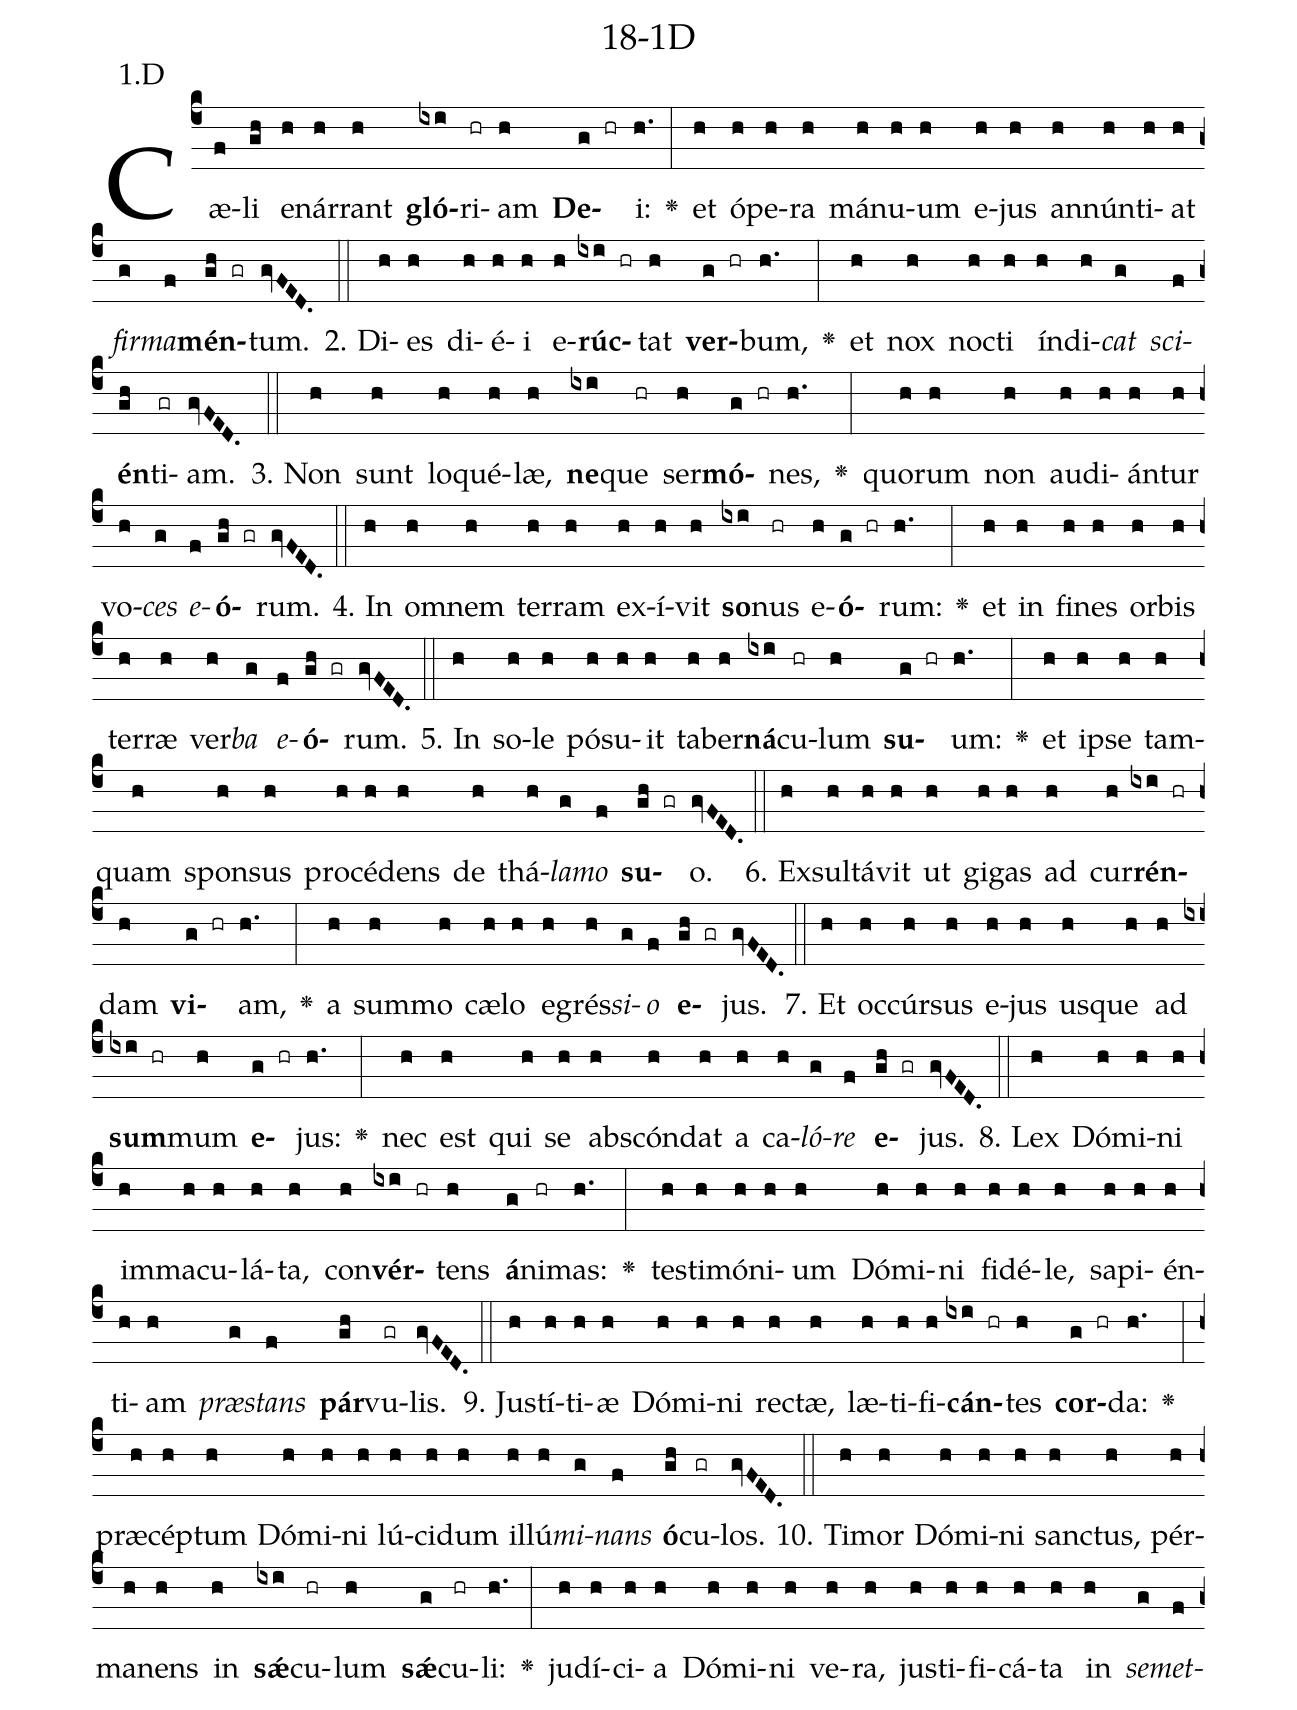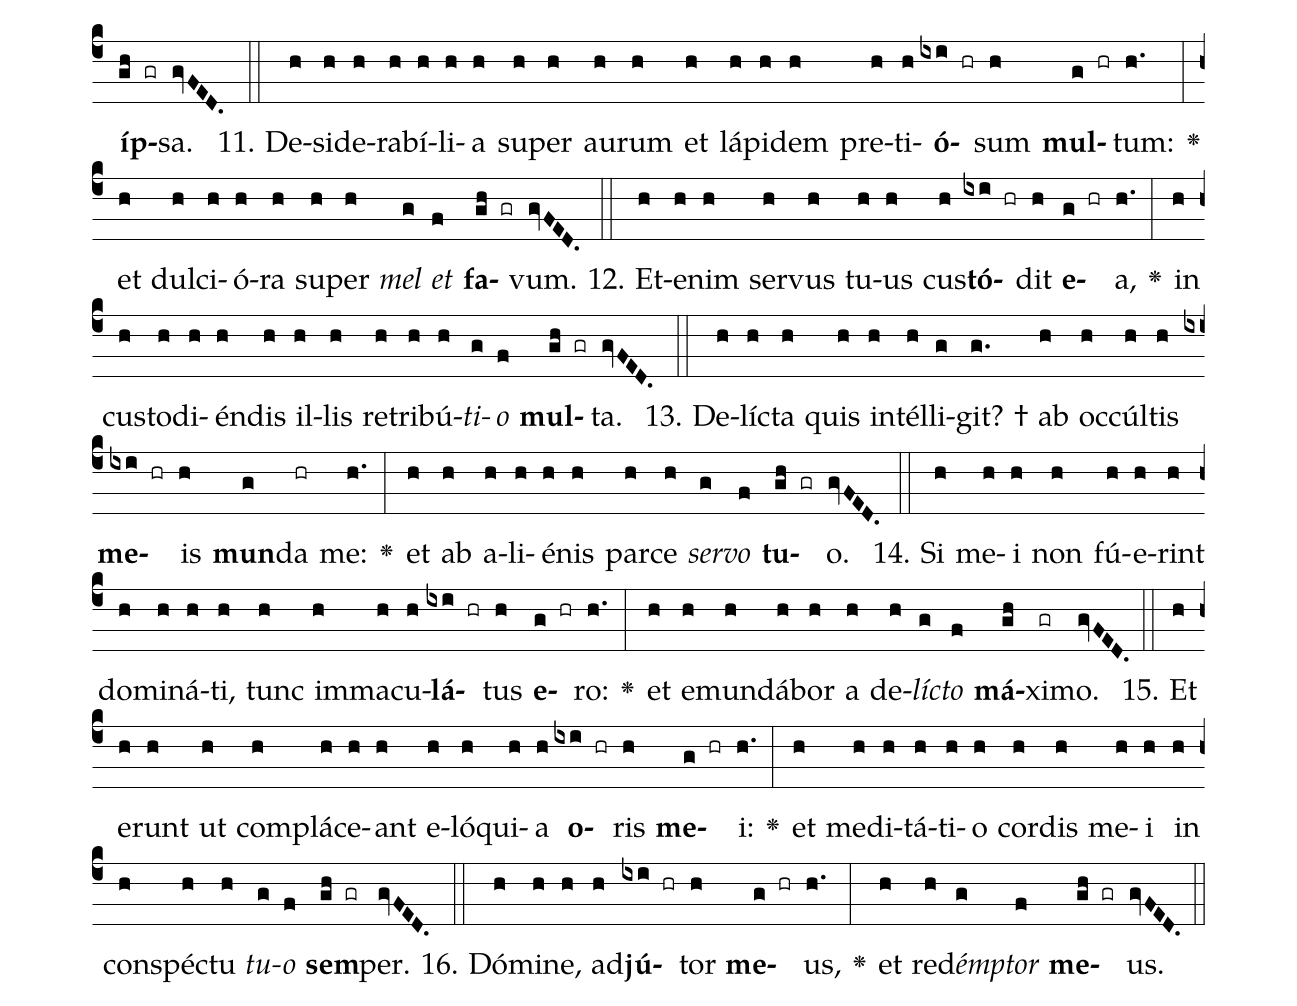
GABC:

name: 18-1D;
annotation: 1.D;
%%
(c4)Cæ(f)li(gh) e(h)nár(h)rant(h) <b>gló</b>(ixi)ri(hr)am(h) <b>De</b>(g hr)i:(h.) <v>\greheightstar</v>(:) et(h) ó(h)pe(h)ra(h) má(h)nu(h)um(h) e(h)jus(h) an(h)nún(h)ti(h)at(h) <i>fir</i>(g)<i>ma</i>(f)<b>mén</b>(gh gr)tum.(gvFED.) (::)
2. Di(h)es(h) di(h)é(h)i(h) e(h)<b>rúc</b>(ixi hr)tat(h) <b>ver</b>(g hr)bum,(h.) <v>\greheightstar</v>(:) et(h) nox(h) noc(h)ti(h) ín(h)di(h)<i>cat</i>(g) <i>sci</i>(f)<b>én</b>(gh)ti(gr)am.(gvFED.) (::)
3. Non(h) sunt(h) lo(h)qué(h)læ,(h) <b>ne</b>(ixi)que(hr) ser(h)<b>mó</b>(g hr)nes,(h.) <v>\greheightstar</v>(:) quo(h)rum(h) non(h) au(h)di(h)án(h)tur(h) vo(h)<i>ces</i>(g) <i>e</i>(f)<b>ó</b>(gh gr)rum.(gvFED.) (::)
4. In(h) om(h)nem(h) ter(h)ram(h) ex(h)í(h)vit(h) <b>so</b>(ixi)nus(hr) e(h)<b>ó</b>(g hr)rum:(h.) <v>\greheightstar</v>(:) et(h) in(h) fi(h)nes(h) or(h)bis(h) ter(h)ræ(h) ver(h)<i>ba</i>(g) <i>e</i>(f)<b>ó</b>(gh gr)rum.(gvFED.) (::)
5. In(h) so(h)le(h) pó(h)su(h)it(h) ta(h)ber(h)<b>ná</b>(ixi)cu(hr)lum(h) <b>su</b>(g hr)um:(h.) <v>\greheightstar</v>(:) et(h) ip(h)se(h) tam(h)quam(h) spon(h)sus(h) pro(h)cé(h)dens(h) de(h) thá(h)<i>la</i>(g)<i>mo</i>(f) <b>su</b>(gh gr)o.(gvFED.) (::)
6. Ex(h)sul(h)tá(h)vit(h) ut(h) gi(h)gas(h) ad(h) cur(h)<b>rén</b>(ixi hr)dam(h) <b>vi</b>(g hr)am,(h.) <v>\greheightstar</v>(:) a(h) sum(h)mo(h) cæ(h)lo(h) e(h)grés(h)<i>si</i>(g)<i>o</i>(f) <b>e</b>(gh gr)jus.(gvFED.) (::)
7. Et(h) oc(h)cúr(h)sus(h) e(h)jus(h) us(h)que(h) ad(h) <b>sum</b>(ixi hr)mum(h) <b>e</b>(g hr)jus:(h.) <v>\greheightstar</v>(:) nec(h) est(h) qui(h) se(h) abs(h)cón(h)dat(h) a(h) ca(h)<i>ló</i>(g)<i>re</i>(f) <b>e</b>(gh gr)jus.(gvFED.) (::)
8. Lex(h) Dó(h)mi(h)ni(h) im(h)ma(h)cu(h)lá(h)ta,(h) con(h)<b>vér</b>(ixi hr)tens(h) <b>á</b>(g)ni(hr)mas:(h.) <v>\greheightstar</v>(:) tes(h)ti(h)mó(h)ni(h)um(h) Dó(h)mi(h)ni(h) fi(h)dé(h)le,(h) sa(h)pi(h)én(h)ti(h)am(h) <i>præ</i>(g)<i>stans</i>(f) <b>pár</b>(gh)vu(gr)lis.(gvFED.) (::)
9. Jus(h)tí(h)ti(h)æ(h) Dó(h)mi(h)ni(h) rec(h)tæ,(h) læ(h)ti(h)fi(h)<b>cán</b>(ixi hr)tes(h) <b>cor</b>(g hr)da:(h.) <v>\greheightstar</v>(:) præ(h)cép(h)tum(h) Dó(h)mi(h)ni(h) lú(h)ci(h)dum(h) il(h)lú(h)<i>mi</i>(g)<i>nans</i>(f) <b>ó</b>(gh)cu(gr)los.(gvFED.) (::)
10. Ti(h)mor(h) Dó(h)mi(h)ni(h) sanc(h)tus,(h) pér(h)ma(h)nens(h) in(h) <b>sǽ</b>(ixi)cu(hr)lum(h) <b>sǽ</b>(g)cu(hr)li:(h.) <v>\greheightstar</v>(:) ju(h)dí(h)ci(h)a(h) Dó(h)mi(h)ni(h) ve(h)ra,(h) jus(h)ti(h)fi(h)cá(h)ta(h) in(h) <i>se</i>(g)<i>met</i>(f)<b>íp</b>(gh gr)sa.(gvFED.) (::)
11. De(h)si(h)de(h)ra(h)bí(h)li(h)a(h) su(h)per(h) au(h)rum(h) et(h) lá(h)pi(h)dem(h) pre(h)ti(h)<b>ó</b>(ixi hr)sum(h) <b>mul</b>(g hr)tum:(h.) <v>\greheightstar</v>(:) et(h) dul(h)ci(h)ó(h)ra(h) su(h)per(h) <i>mel</i>(g) <i>et</i>(f) <b>fa</b>(gh gr)vum.(gvFED.) (::)
12. Et(h)e(h)nim(h) ser(h)vus(h) tu(h)us(h) cus(h)<b>tó</b>(ixi hr)dit(h) <b>e</b>(g hr)a,(h.) <v>\greheightstar</v>(:) in(h) cus(h)to(h)di(h)én(h)dis(h) il(h)lis(h) re(h)tri(h)bú(h)<i>ti</i>(g)<i>o</i>(f) <b>mul</b>(gh gr)ta.(gvFED.) (::)
13. De(h)líc(h)ta(h) quis(h) in(h)tél(h)li(g)git? †(g.) ab(h) oc(h)cúl(h)tis(h) <b>me</b>(ixi hr)is(h) <b>mun</b>(g)da(hr) me:(h.) <v>\greheightstar</v>(:) et(h) ab(h) a(h)li(h)é(h)nis(h) par(h)ce(h) <i>ser</i>(g)<i>vo</i>(f) <b>tu</b>(gh gr)o.(gvFED.) (::)
14. Si(h) me(h)i(h) non(h) fú(h)e(h)rint(h) do(h)mi(h)ná(h)ti,(h) tunc(h) im(h)ma(h)cu(h)<b>lá</b>(ixi hr)tus(h) <b>e</b>(g hr)ro:(h.) <v>\greheightstar</v>(:) et(h) e(h)mun(h)dá(h)bor(h) a(h) de(h)<i>líc</i>(g)<i>to</i>(f) <b>má</b>(gh)xi(gr)mo.(gvFED.) (::)
15. Et(h) e(h)runt(h) ut(h) com(h)plá(h)ce(h)ant(h) e(h)ló(h)qui(h)a(h) <b>o</b>(ixi hr)ris(h) <b>me</b>(g hr)i:(h.) <v>\greheightstar</v>(:) et(h) me(h)di(h)tá(h)ti(h)o(h) cor(h)dis(h) me(h)i(h) in(h) con(h)spéc(h)tu(h) <i>tu</i>(g)<i>o</i>(f) <b>sem</b>(gh gr)per.(gvFED.) (::)
16. Dó(h)mi(h)ne,(h) ad(h)<b>jú</b>(ixi hr)tor(h) <b>me</b>(g hr)us,(h.) <v>\greheightstar</v>(:) et(h) red(h)<i>émp</i>(g)<i>tor</i>(f) <b>me</b>(gh gr)us.(gvFED.) (::)
